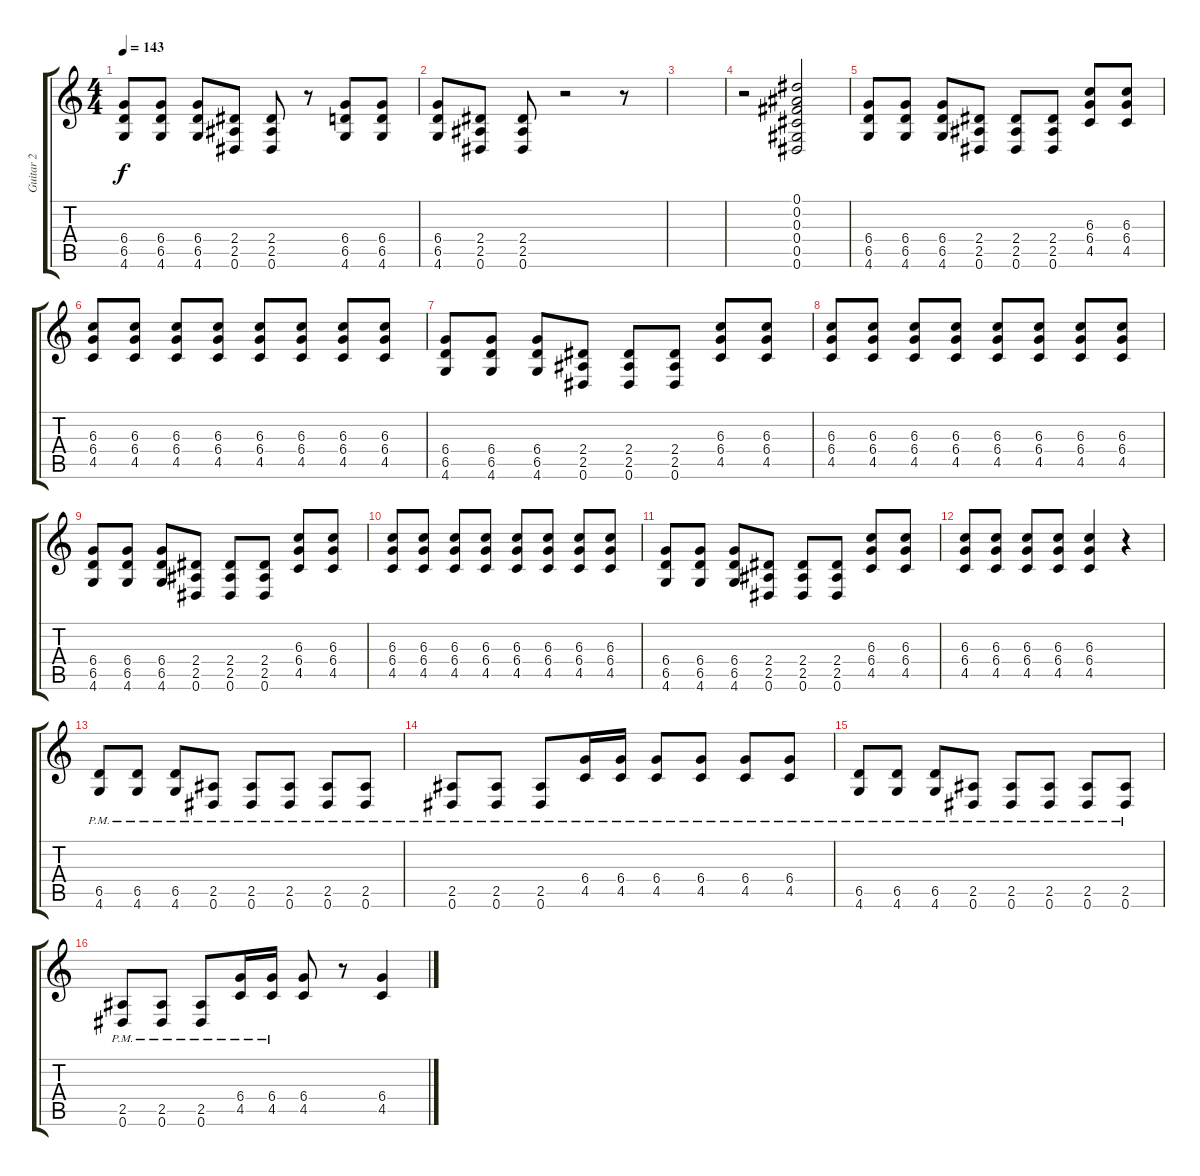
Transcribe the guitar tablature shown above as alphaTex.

\track ("Guitar 2" "Guitar 2") {instrument overdrivenguitar}
\staff {score tabs}
\tuning (Eb4 Bb3 Gb3 Db3 Ab2 Eb2) {hide}
\ts (4 4)
\tempo 143
\clef g2
\ks c
(6.4 6.5 4.6).8{dy f} (6.4 6.5 4.6).8 (6.4 6.5 4.6).8 (2.4 2.5 0.6).8 (2.4 2.5 0.6).8 r.8 (6.4 6.5 4.6).8 (6.4 6.5 4.6).8 |
(6.4 6.5 4.6).8 (2.4 2.5 0.6).8 (2.4 2.5 0.6).8 r.2 r.8 |
|
r.2 (0.1 0.2 0.3 0.4 0.5 0.6).2 |
(6.4 6.5 4.6).8 (6.4 6.5 4.6).8 (6.4 6.5 4.6).8 (2.4 2.5 0.6).8 (2.4 2.5 0.6).8 (2.4 2.5 0.6).8 (6.3 6.4 4.5).8 (6.3 6.4 4.5).8 |
(6.3 6.4 4.5).8 (6.3 6.4 4.5).8 (6.3 6.4 4.5).8 (6.3 6.4 4.5).8 (6.3 6.4 4.5).8 (6.3 6.4 4.5).8 (6.3 6.4 4.5).8 (6.3 6.4 4.5).8 |
(6.4 6.5 4.6).8 (6.4 6.5 4.6).8 (6.4 6.5 4.6).8 (2.4 2.5 0.6).8 (2.4 2.5 0.6).8 (2.4 2.5 0.6).8 (6.3 6.4 4.5).8 (6.3 6.4 4.5).8 |
(6.3 6.4 4.5).8 (6.3 6.4 4.5).8 (6.3 6.4 4.5).8 (6.3 6.4 4.5).8 (6.3 6.4 4.5).8 (6.3 6.4 4.5).8 (6.3 6.4 4.5).8 (6.3 6.4 4.5).8 |
(6.4 6.5 4.6).8 (6.4 6.5 4.6).8 (6.4 6.5 4.6).8 (2.4 2.5 0.6).8 (2.4 2.5 0.6).8 (2.4 2.5 0.6).8 (6.3 6.4 4.5).8 (6.3 6.4 4.5).8 |
(6.3 6.4 4.5).8 (6.3 6.4 4.5).8 (6.3 6.4 4.5).8 (6.3 6.4 4.5).8 (6.3 6.4 4.5).8 (6.3 6.4 4.5).8 (6.3 6.4 4.5).8 (6.3 6.4 4.5).8 |
(6.4 6.5 4.6).8 (6.4 6.5 4.6).8 (6.4 6.5 4.6).8 (2.4 2.5 0.6).8 (2.4 2.5 0.6).8 (2.4 2.5 0.6).8 (6.3 6.4 4.5).8 (6.3 6.4 4.5).8 |
(6.3 6.4 4.5).8 (6.3 6.4 4.5).8 (6.3 6.4 4.5).8 (6.3 6.4 4.5).8 (6.3 6.4 4.5).4 r.4 |
(6.5{pm} 4.6{pm}).8 (6.5{pm} 4.6{pm}).8 (6.5{pm} 4.6{pm}).8 (2.5{pm} 0.6{pm}).8 (2.5{pm} 0.6{pm}).8 (2.5{pm} 0.6{pm}).8 (2.5{pm} 0.6{pm}).8 (2.5{pm} 0.6{pm}).8 |
(2.5{pm} 0.6{pm}).8 (2.5{pm} 0.6{pm}).8 (2.5{pm} 0.6{pm}).8 (6.4{pm} 4.5{pm}).16 (6.4{pm} 4.5{pm}).16 (6.4{pm} 4.5{pm}).8 (6.4{pm} 4.5{pm}).8 (6.4{pm} 4.5{pm}).8 (6.4{pm} 4.5{pm}).8 |
(6.5{pm} 4.6{pm}).8 (6.5{pm} 4.6{pm}).8 (6.5{pm} 4.6{pm}).8 (2.5{pm} 0.6{pm}).8 (2.5{pm} 0.6{pm}).8 (2.5{pm} 0.6{pm}).8 (2.5{pm} 0.6{pm}).8 (2.5{pm} 0.6{pm}).8 |
(2.5{pm} 0.6{pm}).8 (2.5{pm} 0.6{pm}).8 (2.5{pm} 0.6{pm}).8 (6.4{pm} 4.5{pm}).16 (6.4{pm} 4.5{pm}).16 (6.4 4.5).8 r.8 (6.4 4.5).4
